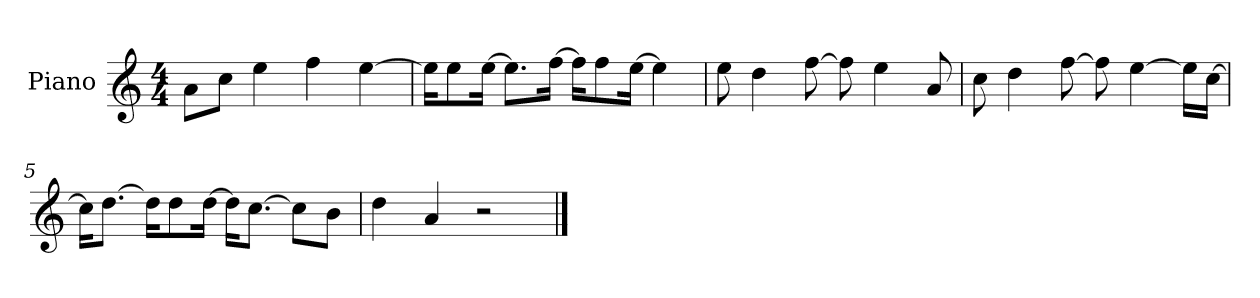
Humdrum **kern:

**kern
*part1
*staff1
*I"Piano
*I'P-no
*clefG2
*k[]
*M4/4
*MM90
=1
8a\L
8cc\J
4ee\
4ff\
[4ee\
=2
16ee\KL]
8ee\
[16ee\Jk
8.ee\L]
[16ff\Jk
16ff\KL]
8ff\
[16ee\Jk
4ee\]
=3
8ee\
4dd\
[8ff\
8ff\]
4ee\
8a/
=4
8cc\
4dd\
[8ff\
8ff\]
[4ee\
16ee\LL]
[16cc\JJ
=5
16cc\KL]
[8.dd\J
16dd\KL]
8dd\
[16dd\Jk
16dd\KL]
[8.cc\J
8cc\L]
8b\J
!!LO:LB:g=z
=6
4dd\
4a/
2r
==
*-
